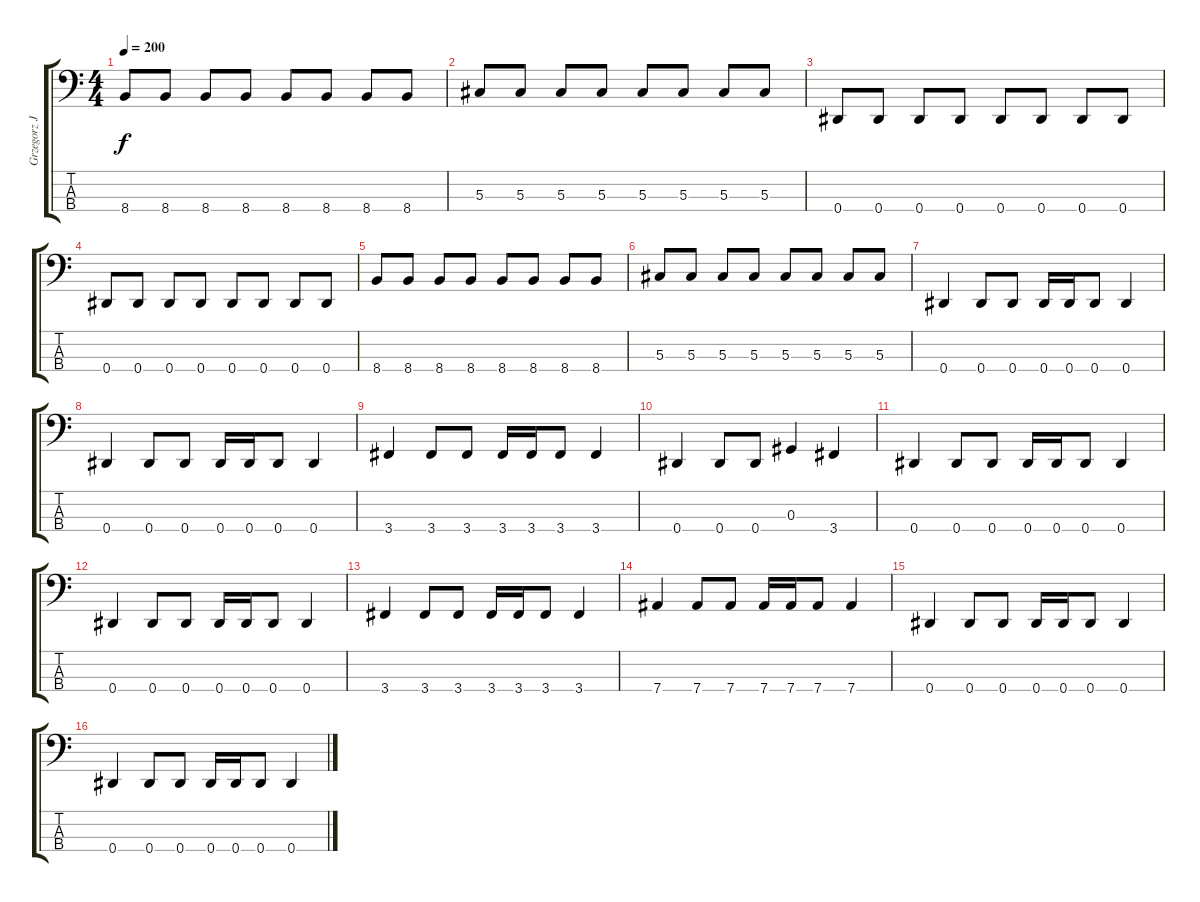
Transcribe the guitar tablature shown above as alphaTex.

\track ("Grzegorz Jezierski" "Grzegorz J") {instrument electricbasspick}
\staff {score tabs}
\tuning (Gb2 Db2 Ab1 Eb1) {hide}
\ts (4 4)
\tempo 200
\clef f4
\ks c
8.4.8{dy f} 8.4.8 8.4.8 8.4.8 8.4.8 8.4.8 8.4.8 8.4.8 |
5.3.8 5.3.8 5.3.8 5.3.8 5.3.8 5.3.8 5.3.8 5.3.8 |
0.4.8 0.4.8 0.4.8 0.4.8 0.4.8 0.4.8 0.4.8 0.4.8 |
0.4.8 0.4.8 0.4.8 0.4.8 0.4.8 0.4.8 0.4.8 0.4.8 |
8.4.8 8.4.8 8.4.8 8.4.8 8.4.8 8.4.8 8.4.8 8.4.8 |
5.3.8 5.3.8 5.3.8 5.3.8 5.3.8 5.3.8 5.3.8 5.3.8 |
0.4.4 0.4.8 0.4.8 0.4.16 0.4.16 0.4.8 0.4.4 |
0.4.4 0.4.8 0.4.8 0.4.16 0.4.16 0.4.8 0.4.4 |
3.4.4 3.4.8 3.4.8 3.4.16 3.4.16 3.4.8 3.4.4 |
0.4.4 0.4.8 0.4.8 0.3.4 3.4.4 |
0.4.4 0.4.8 0.4.8 0.4.16 0.4.16 0.4.8 0.4.4 |
0.4.4 0.4.8 0.4.8 0.4.16 0.4.16 0.4.8 0.4.4 |
3.4.4 3.4.8 3.4.8 3.4.16 3.4.16 3.4.8 3.4.4 |
7.4.4 7.4.8 7.4.8 7.4.16 7.4.16 7.4.8 7.4.4 |
0.4.4 0.4.8 0.4.8 0.4.16 0.4.16 0.4.8 0.4.4 |
0.4.4 0.4.8 0.4.8 0.4.16 0.4.16 0.4.8 0.4.4
